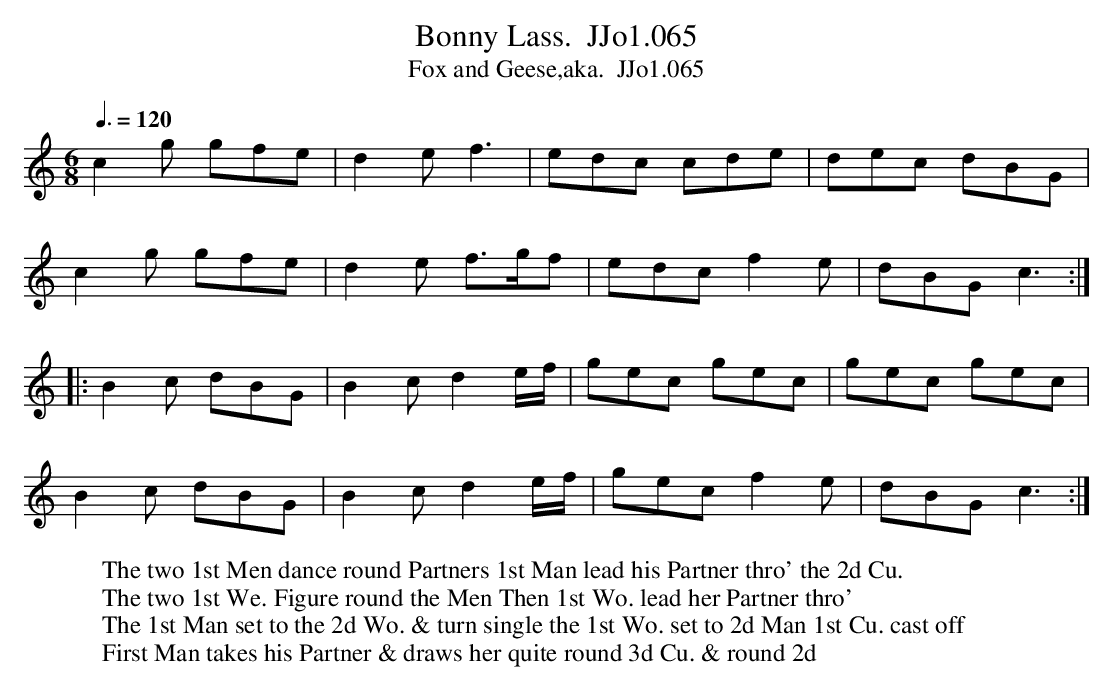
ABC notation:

X:1
T:Bonny Lass.  JJo1.065
T:Fox and Geese,aka.  JJo1.065
M:6/8
L:1/8
Q:3/8=120
K:C
c2g gfe | d2e f3 | edc cde | dec dBG |
c2g gfe | d2e f>gf | edc f2e | dBG c3 :|
|: B2c dBG | B2c d2e/f/ | gec gec | gec gec |
B2c dBG | B2c d2e/f/ | gec f2e | dBG c3 :|
W:The two 1st Men dance round Partners 1st Man lead his Partner thro' the 2d Cu.
W:The two 1st We. Figure round the Men Then 1st Wo. lead her Partner thro'
W:The 1st Man set to the 2d Wo. & turn single the 1st Wo. set to 2d Man 1st Cu. cast off
W:First Man takes his Partner & draws her quite round 3d Cu. & round 2d
